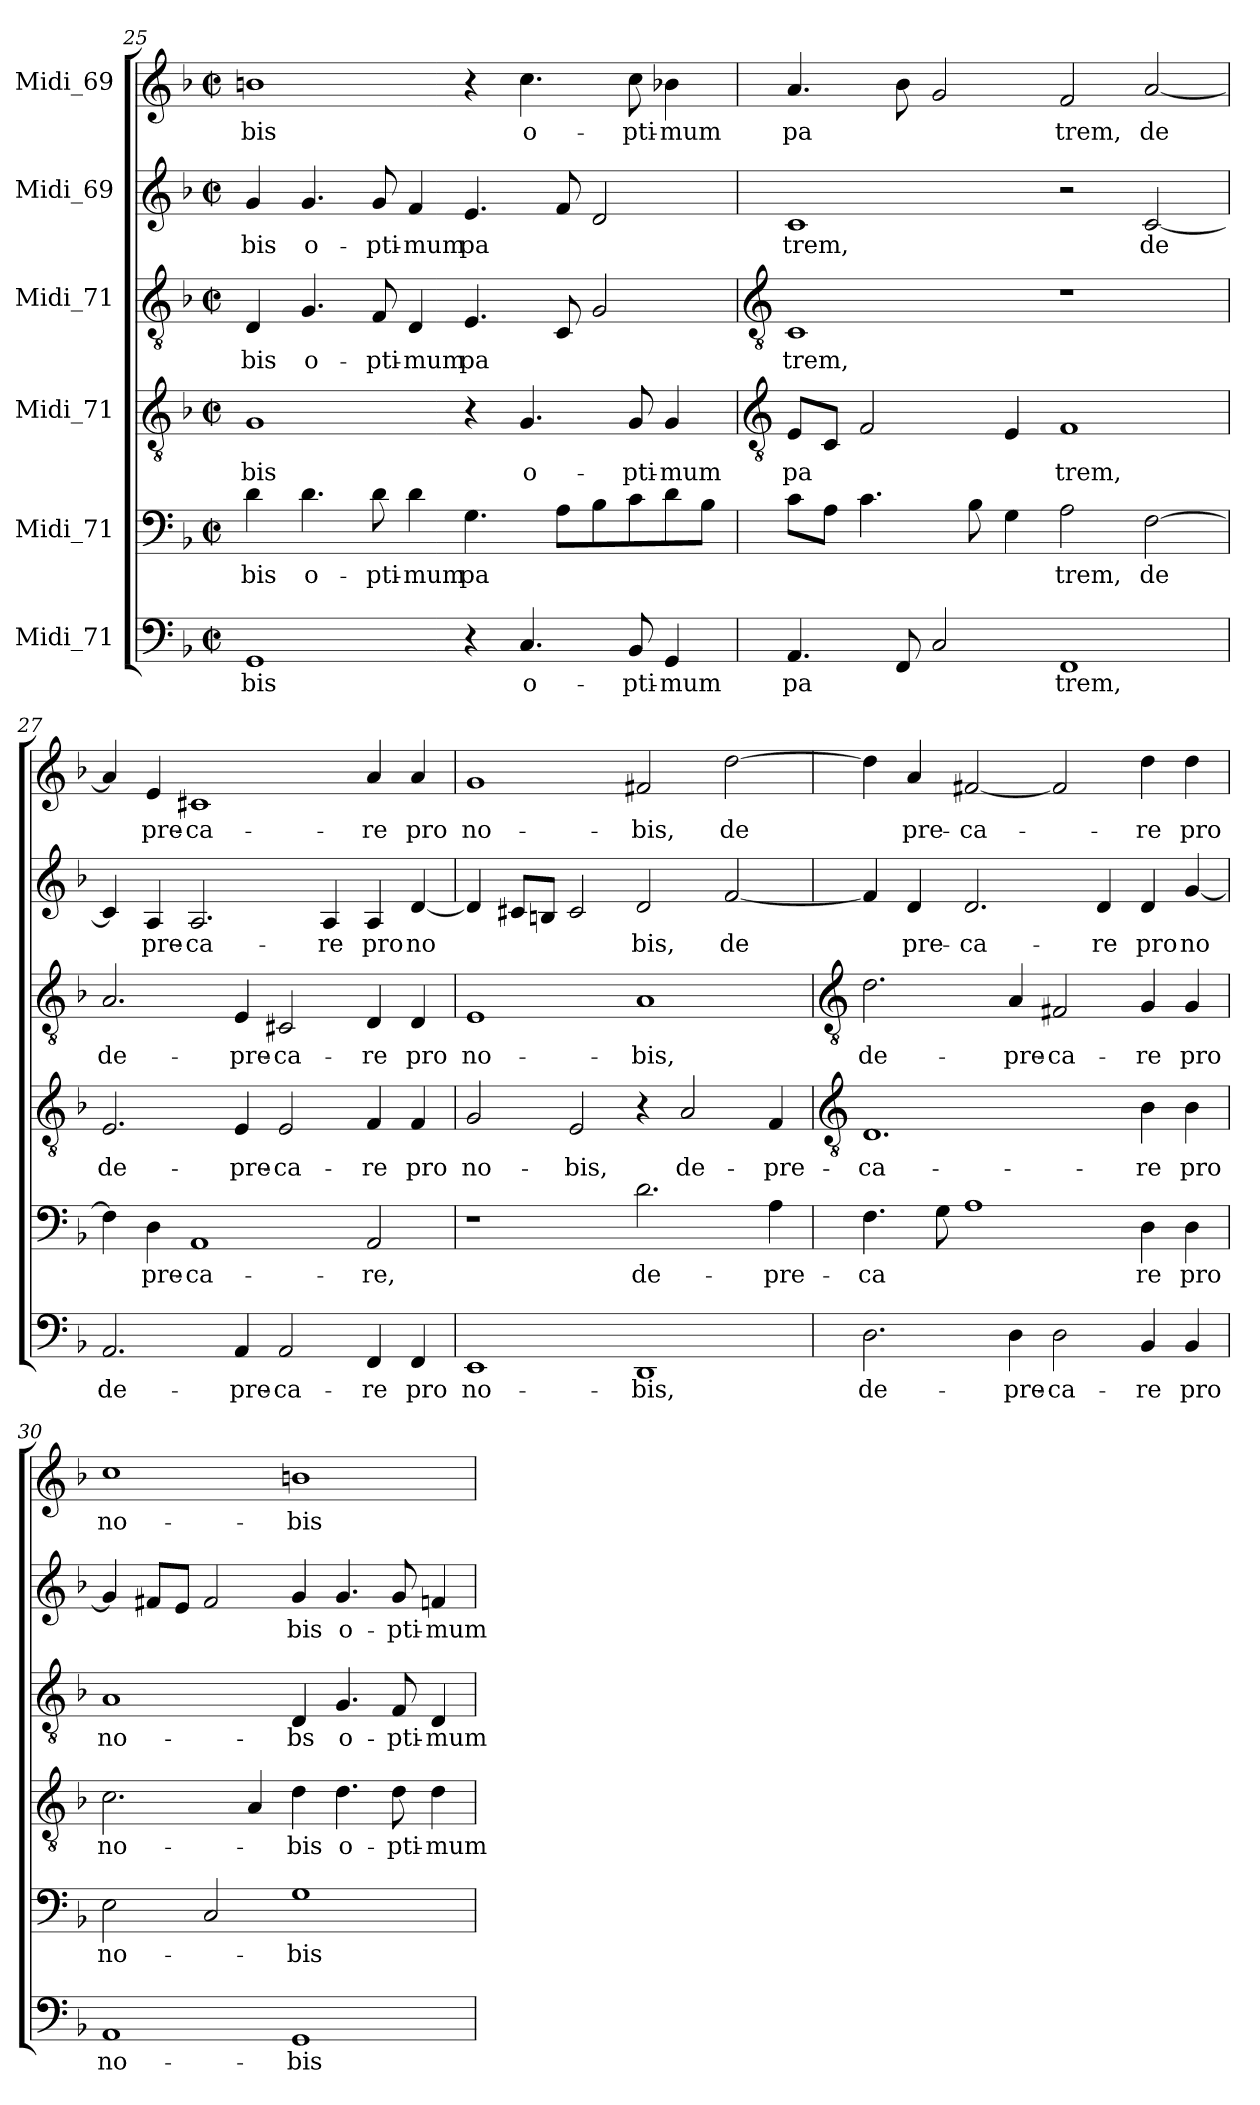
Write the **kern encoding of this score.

**kern	**text	**kern	**text	**kern	**text	**kern	**text	**kern	**text	**kern	**text
*part6	*part6	*part5	*part5	*part4	*part4	*part3	*part3	*part2	*part2	*part1	*part1
*staff6	*staff6	*staff5	*staff5	*staff4	*staff4	*staff3	*staff3	*staff2	*staff2	*staff1	*staff1
*I"Midi_71	*	*I"Midi_71	*	*I"Midi_71	*	*I"Midi_71	*	*I"Midi_69	*	*I"Midi_69	*
*clefF4	*	*clefF4	*	*clefGv2	*	*clefGv2	*	*clefG2	*	*clefG2	*
*k[b-]	*	*k[b-]	*	*k[b-]	*	*k[b-]	*	*k[b-]	*	*k[b-]	*
*F:	*	*F:	*	*F:	*	*F:	*	*F:	*	*F:	*
*M4/2	*	*M4/2	*	*M4/2	*	*M4/2	*	*M4/2	*	*M4/2	*
*met(c|)	*	*met(c|)	*	*met(c|)	*	*met(c|)	*	*met(c|)	*	*met(c|)	*
=25	=25	=25	=25	=25	=25	=25	=25	=25	=25	=25	=25
!	!LO:LY:b	!	!LO:LY:b	!	!LO:LY:b	!	!LO:LY:b	!	!LO:LY:b	!	!LO:LY:b
1GG	-bis	4d	bis	1G	bis	4D	-bis	4g	bis	1bn	-bis
!	!	!	!LO:LY:b	!	!	!	!LO:LY:b	!	!LO:LY:b	!	!
.	.	4.d	o-	.	.	4.G	o-	4.g	o-	.	.
!	!	!	!LO:LY:b	!	!	!	!LO:LY:b	!	!LO:LY:b	!	!
.	.	8d	-pti-	.	.	8F	-pti-	8g	-pti-	.	.
!	!	!	!LO:LY:b	!	!	!	!LO:LY:b	!	!LO:LY:b	!	!
.	.	4d	-mum	.	.	4D	-mum	4f	-mum	.	.
!	!	!	!LO:LY:b	!	!	!	!LO:LY:b	!	!LO:LY:b	!	!
4r	.	4.G	pa	4r	.	4.E	pa	4.e	pa	4r	.
!	!LO:LY:b	!	!	!	!LO:LY:b	!	!	!	!	!	!LO:LY:b
4.C	o-	.	.	4.G	o-	.	.	.	.	4.cc	o-
.	.	8AL	.	.	.	8C	.	8f	.	.	.
.	.	8B-	.	.	.	2G	.	2d	.	.	.
!	!LO:LY:b	!	!	!	!LO:LY:b	!	!	!	!	!	!LO:LY:b
8BB-	-pti-	8c	.	8G	-pti-	.	.	.	.	8cc	-pti-
!	!LO:LY:b	!	!	!	!LO:LY:b	!	!	!	!	!	!LO:LY:b
4GG	-mum	8d	.	4G	-mum	.	.	.	.	4b-X	-mum
.	.	8B-J	.	.	.	.	.	.	.	.	.
!!LO:LB:g=z
=26	=26	=26	=26	=26	=26	=26	=26	=26	=26	=26	=26
*	*	*	*	*clefGv2	*	*clefGv2	*	*	*	*	*
!	!LO:LY:b	!	!	!	!LO:LY:b	!	!LO:LY:b	!	!LO:LY:b	!	!LO:LY:b
4.AA	pa	8cL	.	8EL	pa	1C	trem,	1c	trem,	4.a	pa
.	.	8AJ	.	8CJ	.	.	.	.	.	.	.
.	.	4.c	.	2F	.	.	.	.	.	.	.
8FF	.	.	.	.	.	.	.	.	.	8b-	.
2C	.	.	.	.	.	.	.	.	.	2g	.
.	.	8B-	.	.	.	.	.	.	.	.	.
.	.	4G	.	4E	.	.	.	.	.	.	.
!	!LO:LY:b	!	!LO:LY:b	!	!LO:LY:b	!	!	!	!	!	!LO:LY:b
1FF	trem,	2A	trem,	1F	trem,	1r	.	2r	.	2f	trem,
!	!	!	!LO:LY:b	!	!	!	!	!	!LO:LY:b	!	!LO:LY:b
.	.	[2F	de	.	.	.	.	[2c	de	[2a	de
=27	=27	=27	=27	=27	=27	=27	=27	=27	=27	=27	=27
!	!LO:LY:b	!	!	!	!LO:LY:b	!	!LO:LY:b	!	!	!	!
2.AA	de-	4F]	.	2.E	de-	2.A	de-	4c]	.	4a]	.
!	!	!	!LO:LY:b	!	!	!	!	!	!LO:LY:b	!	!LO:LY:b
.	.	4D	pre-	.	.	.	.	4A	pre-	4e	pre-
!	!	!	!LO:LY:b	!	!	!	!	!	!LO:LY:b	!	!LO:LY:b
.	.	1AA	-ca-	.	.	.	.	2.A	-ca-	1c#X	-ca-
!	!LO:LY:b	!	!	!	!LO:LY:b	!	!LO:LY:b	!	!	!	!
4AA	-pre-	.	.	4E	-pre-	4E	-pre-	.	.	.	.
!	!LO:LY:b	!	!	!	!LO:LY:b	!	!LO:LY:b	!	!	!	!
2AA	-ca-	.	.	2E	-ca-	2C#X	-ca-	.	.	.	.
!	!	!	!	!	!	!	!	!	!LO:LY:b	!	!
.	.	.	.	.	.	.	.	4A	-re	.	.
!	!LO:LY:b	!	!LO:LY:b	!	!LO:LY:b	!	!LO:LY:b	!	!LO:LY:b	!	!LO:LY:b
4FF	-re	2AA	-re,	4F	-re	4D	-re	4A	pro	4a	-re
!	!LO:LY:b	!	!	!	!LO:LY:b	!	!LO:LY:b	!	!LO:LY:b	!	!LO:LY:b
4FF	pro	.	.	4F	pro	4D	pro	[4d	no	4a	pro
=28	=28	=28	=28	=28	=28	=28	=28	=28	=28	=28	=28
!	!LO:LY:b	!	!	!	!LO:LY:b	!	!LO:LY:b	!	!	!	!LO:LY:b
1EE	no-	1r	.	2G	no-	1E	no-	4d]	.	1g	no-
.	.	.	.	.	.	.	.	8c#XL	.	.	.
.	.	.	.	.	.	.	.	8BJ	.	.	.
!	!	!	!	!	!LO:LY:b	!	!	!	!	!	!
.	.	.	.	2E	-bis,	.	.	2c#	.	.	.
!	!LO:LY:b	!	!LO:LY:b	!	!	!	!LO:LY:b	!	!LO:LY:b	!	!LO:LY:b
1DD	-bis,	2.d	de-	4r	.	1A	-bis,	2d	bis,	2f#X	-bis,
!	!	!	!	!	!LO:LY:b	!	!	!	!	!	!
.	.	.	.	2A	de-	.	.	.	.	.	.
!	!	!	!	!	!	!	!	!	!LO:LY:b	!	!LO:LY:b
.	.	.	.	.	.	.	.	[2f	de	[2dd	de
!	!	!	!LO:LY:b	!	!LO:LY:b	!	!	!	!	!	!
.	.	4A	-pre-	4F	-pre-	.	.	.	.	.	.
!!LO:LB:g=z
=29	=29	=29	=29	=29	=29	=29	=29	=29	=29	=29	=29
*	*	*	*	*clefGv2	*	*clefGv2	*	*	*	*	*
!	!LO:LY:b	!	!LO:LY:b	!	!LO:LY:b	!	!LO:LY:b	!	!	!	!
2.D	de-	4.F	-ca	1.D	-ca-	2.d	de-	4f]	.	4dd]	.
!	!	!	!	!	!	!	!	!	!LO:LY:b	!	!LO:LY:b
.	.	.	.	.	.	.	.	4d	pre-	4a	pre-
.	.	8G	.	.	.	.	.	.	.	.	.
!	!	!	!	!	!	!	!	!	!LO:LY:b	!	!LO:LY:b
.	.	1A	.	.	.	.	.	2.d	-ca-	[2f#X	-ca-
!	!LO:LY:b	!	!	!	!	!	!LO:LY:b	!	!	!	!
4D	-pre-	.	.	.	.	4A	-pre-	.	.	.	.
!	!LO:LY:b	!	!	!	!	!	!LO:LY:b	!	!	!	!
2D	-ca-	.	.	.	.	2F#X	-ca-	.	.	2f#]	.
!	!	!	!	!	!	!	!	!	!LO:LY:b	!	!
.	.	.	.	.	.	.	.	4d	-re	.	.
!	!LO:LY:b	!	!LO:LY:b	!	!LO:LY:b	!	!LO:LY:b	!	!LO:LY:b	!	!LO:LY:b
4BB-	-re	4D	re	4B-	-re	4G	-re	4d	pro	4dd	-re
!	!LO:LY:b	!	!LO:LY:b	!	!LO:LY:b	!	!LO:LY:b	!	!LO:LY:b	!	!LO:LY:b
4BB-	pro	4D	pro	4B-	pro	4G	pro	[4g	no	4dd	pro
=30	=30	=30	=30	=30	=30	=30	=30	=30	=30	=30	=30
!	!LO:LY:b	!	!LO:LY:b	!	!LO:LY:b	!	!LO:LY:b	!	!	!	!LO:LY:b
1AA	no-	2E	no-	2.c	no-	1A	no-	4g]	.	1cc	no-
.	.	.	.	.	.	.	.	8f#XL	.	.	.
.	.	.	.	.	.	.	.	8eJ	.	.	.
.	.	2C	.	.	.	.	.	2f#	.	.	.
.	.	.	.	4A	.	.	.	.	.	.	.
!	!LO:LY:b	!	!LO:LY:b	!	!LO:LY:b	!	!LO:LY:b	!	!LO:LY:b	!	!LO:LY:b
1GG	-bis	1G	-bis	4d	-bis	4D	-bs	4g	bis	1bn	-bis
!	!	!	!	!	!LO:LY:b	!	!LO:LY:b	!	!LO:LY:b	!	!
.	.	.	.	4.d	o-	4.G	o-	4.g	o-	.	.
!	!	!	!	!	!LO:LY:b	!	!LO:LY:b	!	!LO:LY:b	!	!
.	.	.	.	8d	-pti-	8F	-pti-	8g	-pti-	.	.
!	!	!	!	!	!LO:LY:b	!	!LO:LY:b	!	!LO:LY:b	!	!
.	.	.	.	4d	-mum	4D	-mum	4fn	-mum	.	.
=	=	=	=	=	=	=	=	=	=	=	=
*-	*-	*-	*-	*-	*-	*-	*-	*-	*-	*-	*-
